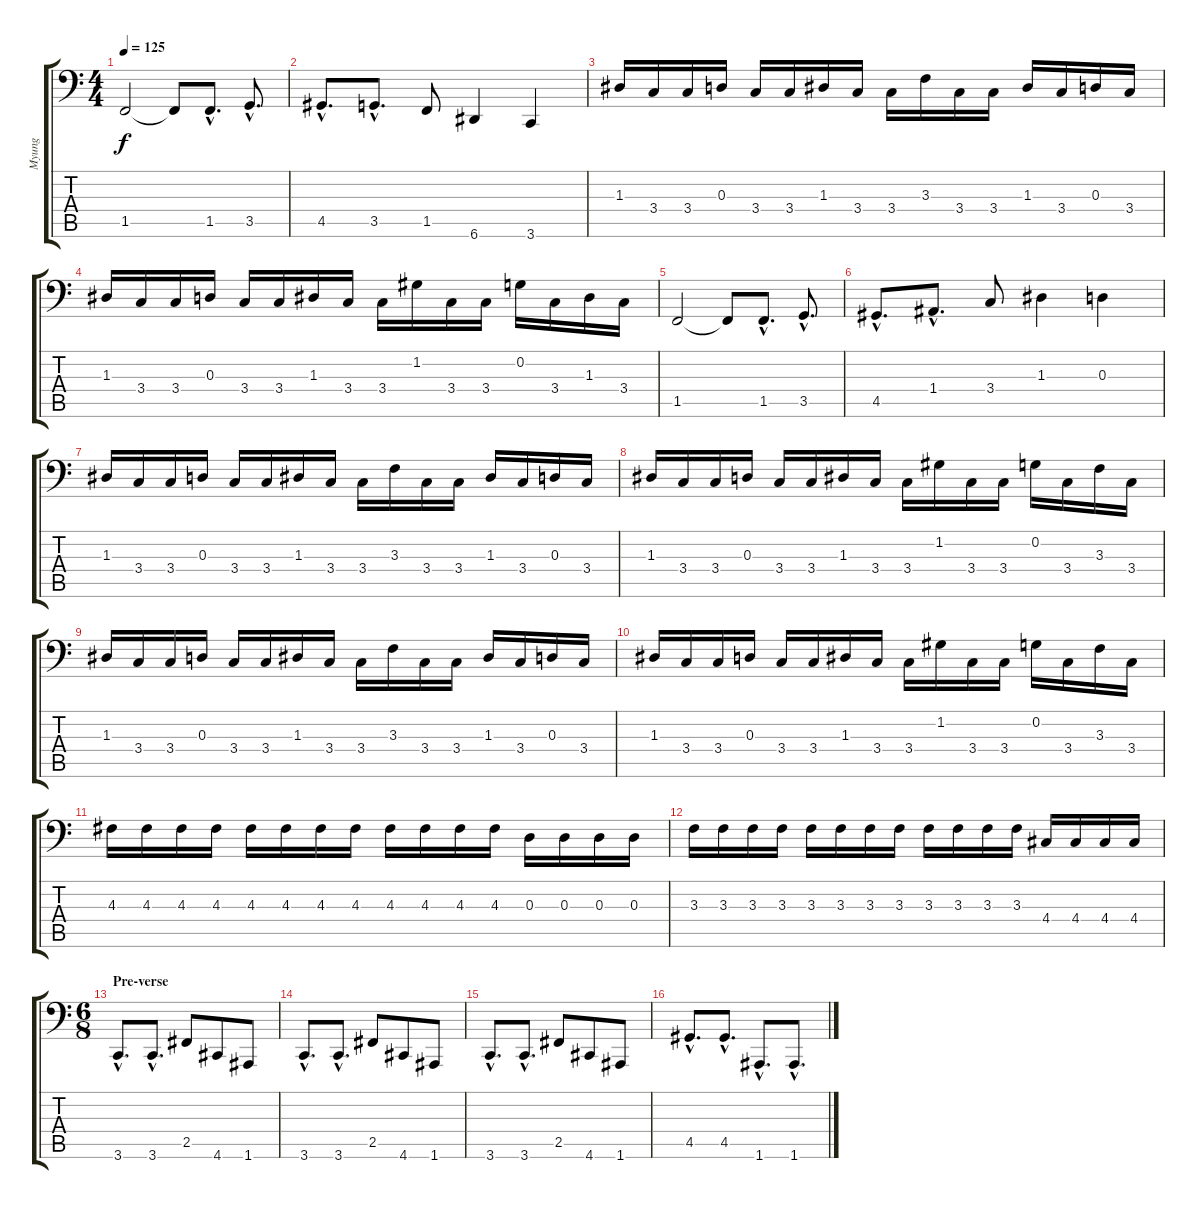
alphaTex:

\track ("Myung" "Myung") {instrument electricbassfinger}
\staff {score tabs}
\tuning (C3 G2 D2 A1 E1 A0) {hide}
\ts (4 4)
\tempo 125
\clef f4
\ks c
1.5.2{dy f} 1.5{t}.8 1.5{hac}.8{d} 3.5{hac}.8{d} |
4.5{hac}.8{d} 3.5{hac}.8{d} 1.5.8 6.6.4 3.6.4 |
1.3.16 3.4.16 3.4.16 0.3.16 3.4.16 3.4.16 1.3.16 3.4.16 3.4.16 3.3.16 3.4.16 3.4.16 1.3.16 3.4.16 0.3.16 3.4.16 |
1.3.16 3.4.16 3.4.16 0.3.16 3.4.16 3.4.16 1.3.16 3.4.16 3.4.16 1.2.16 3.4.16 3.4.16 0.2.16 3.4.16 1.3.16 3.4.16 |
1.5.2 1.5{t}.8 1.5{hac}.8{d} 3.5{hac}.8{d} |
4.5{hac}.8{d} 1.4{hac}.8{d} 3.4.8 1.3.4 0.3.4 |
1.3.16 3.4.16 3.4.16 0.3.16 3.4.16 3.4.16 1.3.16 3.4.16 3.4.16 3.3.16 3.4.16 3.4.16 1.3.16 3.4.16 0.3.16 3.4.16 |
1.3.16 3.4.16 3.4.16 0.3.16 3.4.16 3.4.16 1.3.16 3.4.16 3.4.16 1.2.16 3.4.16 3.4.16 0.2.16 3.4.16 3.3.16 3.4.16 |
1.3.16 3.4.16 3.4.16 0.3.16 3.4.16 3.4.16 1.3.16 3.4.16 3.4.16 3.3.16 3.4.16 3.4.16 1.3.16 3.4.16 0.3.16 3.4.16 |
1.3.16 3.4.16 3.4.16 0.3.16 3.4.16 3.4.16 1.3.16 3.4.16 3.4.16 1.2.16 3.4.16 3.4.16 0.2.16 3.4.16 3.3.16 3.4.16 |
4.3.16 4.3.16 4.3.16 4.3.16 4.3.16 4.3.16 4.3.16 4.3.16 4.3.16 4.3.16 4.3.16 4.3.16 0.3.16 0.3.16 0.3.16 0.3.16 |
3.3.16 3.3.16 3.3.16 3.3.16 3.3.16 3.3.16 3.3.16 3.3.16 3.3.16 3.3.16 3.3.16 3.3.16 4.4.16 4.4.16 4.4.16 4.4.16 |
\ts (6 8)
\section ("" "Pre-verse")
3.6{hac}.8{d} 3.6{hac}.8{d} 2.5.8 4.6.8 1.6.8 |
3.6{hac}.8{d} 3.6{hac}.8{d} 2.5.8 4.6.8 1.6.8 |
3.6{hac}.8{d} 3.6{hac}.8{d} 2.5.8 4.6.8 1.6.8 |
4.5{hac}.8{d} 4.5{hac}.8{d} 1.6{hac}.8{d} 1.6{hac}.8{d}
